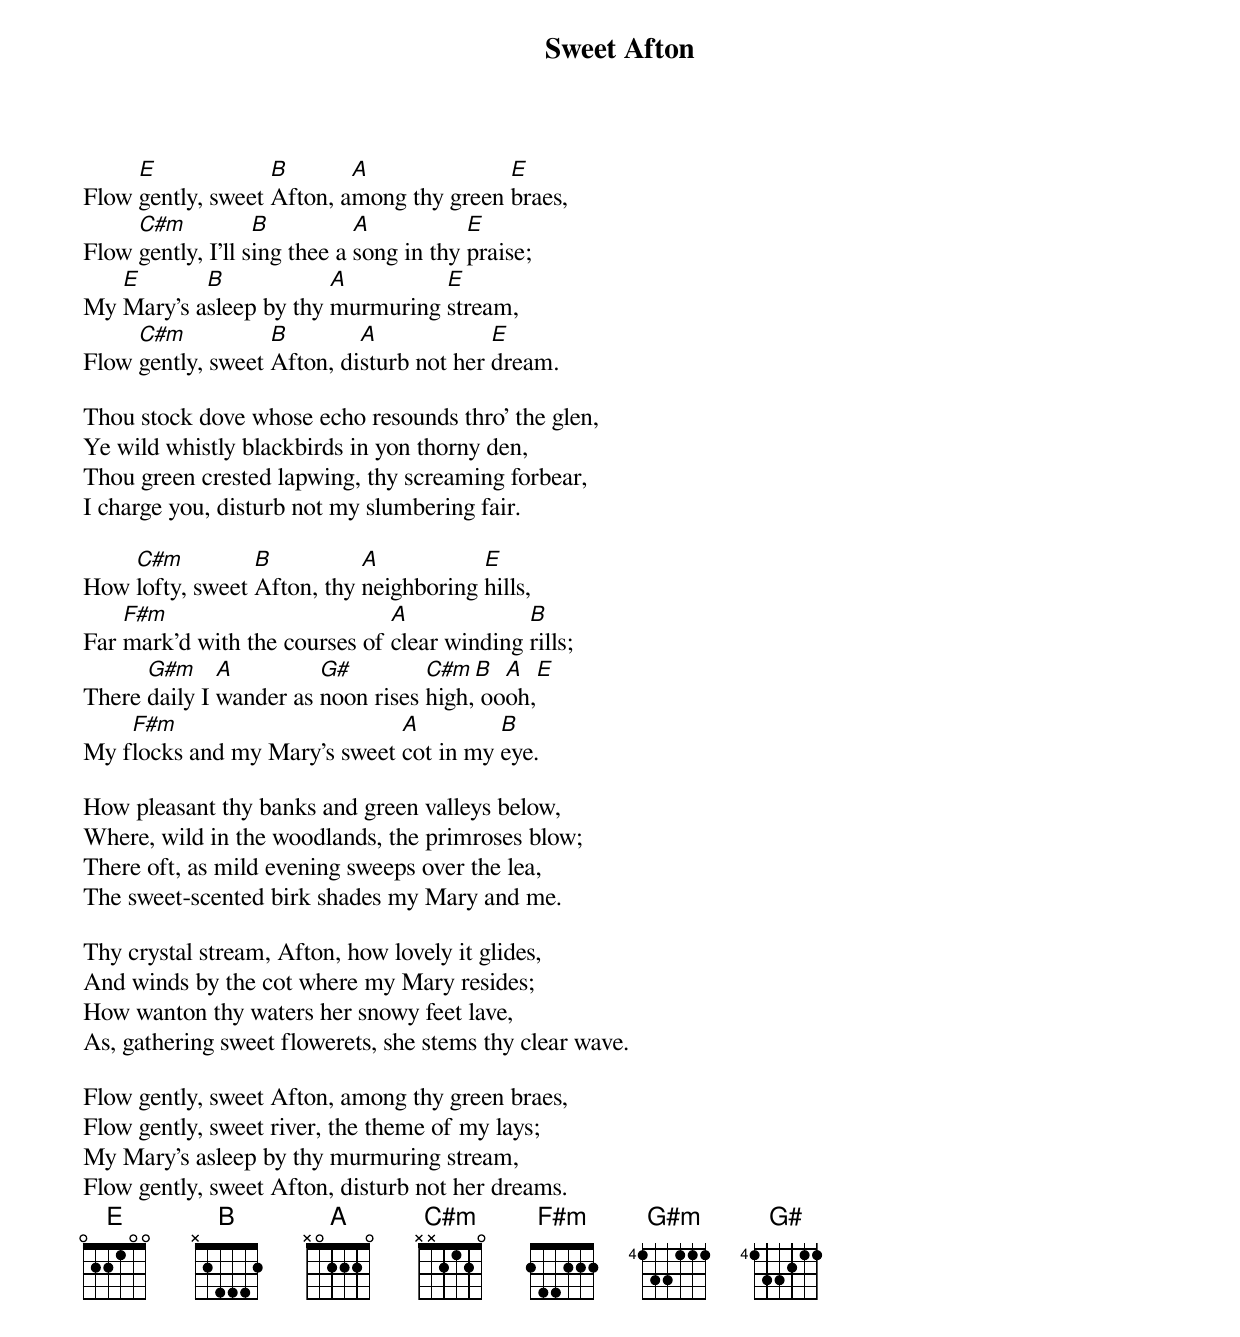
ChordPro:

{title: Sweet Afton}

Flow [E]gently, sweet [B]Afton, a[A]mong thy green [E]braes,
Flow [C#m]gently, I'll s[B]ing thee a [A]song in thy [E]praise;
My [E]Mary's a[B]sleep by thy [A]murmuring [E]stream,
Flow [C#m]gently, sweet [B]Afton, di[A]sturb not her [E]dream.

Thou stock dove whose echo resounds thro' the glen,
Ye wild whistly blackbirds in yon thorny den,
Thou green crested lapwing, thy screaming forbear,
I charge you, disturb not my slumbering fair.

How [C#m]lofty, sweet [B]Afton, thy [A]neighboring [E]hills,
Far [F#m]mark'd with the courses of [A]clear winding [B]rills;
There [G#m]daily I [A]wander as [G#]noon rises [C#m]high,[B] oo[A]oh,[E]
My f[F#m]locks and my Mary's sweet [A]cot in my [B]eye.

How pleasant thy banks and green valleys below,
Where, wild in the woodlands, the primroses blow;
There oft, as mild evening sweeps over the lea,
The sweet-scented birk shades my Mary and me.

Thy crystal stream, Afton, how lovely it glides,
And winds by the cot where my Mary resides;
How wanton thy waters her snowy feet lave,
As, gathering sweet flowerets, she stems thy clear wave.

Flow gently, sweet Afton, among thy green braes,
Flow gently, sweet river, the theme of my lays;
My Mary's asleep by thy murmuring stream,
Flow gently, sweet Afton, disturb not her dreams.
